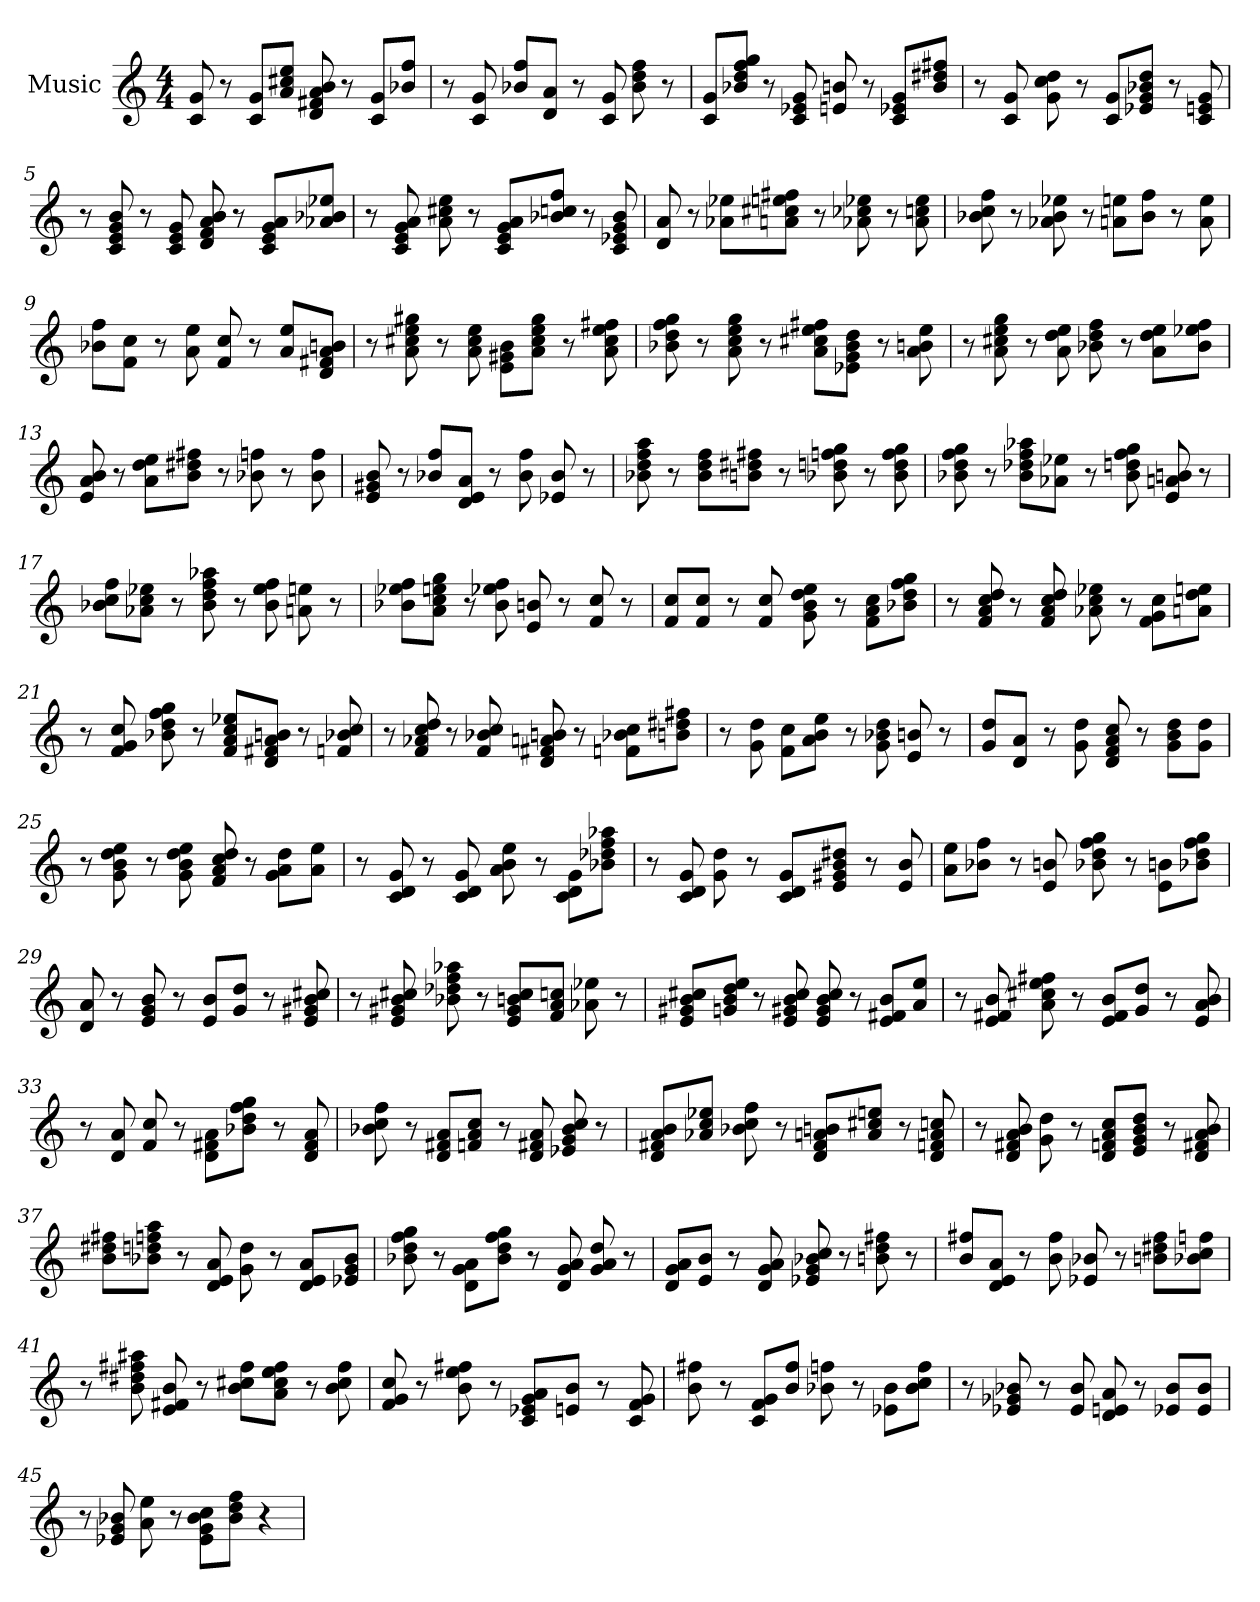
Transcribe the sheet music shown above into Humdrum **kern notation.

**kern
*part1
*staff1
*I"Music
*clefG2
*k[]
*M4/4
*MM170
=1
8c 8g
8r
8c/ 8g/L
8a/ 8cc#/ 8ee/J
8d 8f# 8a 8b
8r
8c/ 8g/L
8b-/ 8ff/J
=2
8r
8c 8g
8b-/ 8ff/L
8d/ 8a/J
8r
8c 8g
8b- 8dd 8ff
8r
=3
8c/ 8g/L
8b-/ 8dd/ 8ff/ 8gg/J
8r
8c 8e- 8g
8e 8b
8r
8c/ 8e-/ 8g/L
8b/ 8dd#/ 8ff#/J
=4
8r
8c 8g
8g 8cc 8dd
8r
8c/ 8g/L
8e-/ 8g/ 8b-/ 8dd/J
8r
8c 8e 8g
=5
8r
8c 8e 8g 8b
8r
8c 8e 8g
8d 8f 8a 8b
8r
8c/ 8e/ 8g/ 8a/L
8a-/ 8b-/ 8ee-/J
=6
8r
8c 8e 8g 8a
8a 8cc# 8ee
8r
8c/ 8e/ 8g/ 8a/L
8b-/ 8cc/ 8ff/J
8r
8c 8e- 8g 8b-
=7
8d 8a
8r
8a-\ 8ee-\L
8a\ 8cc#\ 8ee\ 8ff#\J
8r
8a- 8cc- 8ee-
8r
8a- 8cc 8ee-
=8
8b- 8cc 8ff
8r
8a- 8b- 8ee-
8r
8a\ 8ee\L
8b-\ 8ff\J
8r
8a 8ee
=9
8b-\ 8ff\L
8f\ 8cc\J
8r
8a 8ee
8f 8cc
8r
8a/ 8ee/L
8d/ 8f#/ 8a/ 8b/J
=10
8r
8a 8cc# 8ee 8gg#
8r
8a 8cc# 8ee
8e\ 8g#\ 8b\L
8a\ 8cc#\ 8ee\ 8gg#\J
8r
8a 8cc# 8ee 8ff#
=11
8b- 8dd 8ff 8gg
8r
8a 8cc 8ee 8gg
8r
8a\ 8cc#\ 8ee\ 8ff#\L
8e-\ 8g\ 8b-\ 8dd\J
8r
8a 8b 8ee
=12
8r
8a 8cc# 8ee 8gg
8r
8a 8dd 8ee
8b- 8dd 8ff
8r
8a\ 8dd\ 8ee\L
8b-\ 8ee-\ 8ff\J
=13
8e 8a 8b
8r
8a\ 8dd\ 8ee\L
8b\ 8dd#\ 8ff#\J
8r
8b- 8ff
8r
8b- 8ff
=14
8e 8g# 8b
8r
8b-/ 8ff/L
8d/ 8e/ 8a/J
8r
8b- 8ff
8e- 8b-
8r
=15
8b- 8dd 8ff 8aa
8r
8b-\ 8dd\ 8ff\L
8b\ 8dd#\ 8ff#\J
8r
8b- 8dd 8ff 8gg
8r
8b- 8dd 8ff 8gg
=16
8b- 8dd 8ff 8gg
8r
8b-\ 8dd-\ 8ff\ 8aa-\L
8a-\ 8ee-\J
8r
8b- 8dd 8ff 8gg
8e 8a 8b
8r
=17
8b-\ 8cc\ 8ff\L
8a-\ 8cc\ 8ee-\J
8r
8b- 8dd 8ff 8aa-
8r
8b- 8ee- 8ff
8a 8ee
8r
=18
8b-\ 8ee-\ 8ff\L
8a\ 8cc\ 8ee\ 8gg\J
8r
8b- 8ee- 8ff
8e 8b
8r
8f 8cc
8r
=19
8f/ 8cc/L
8f/ 8cc/J
8r
8f 8cc
8g 8b 8dd 8ee
8r
8f\ 8a\ 8cc\L
8b-\ 8dd\ 8ff\ 8gg\J
=20
8r
8f 8a 8cc 8dd
8r
8f 8a 8cc 8dd
8a- 8cc 8ee-
8r
8f\ 8g\ 8cc\L
8a\ 8dd\ 8ee\J
=21
8r
8f 8g 8cc
8b- 8dd 8ff 8gg
8r
8f/ 8a/ 8cc/ 8ee-/L
8d/ 8f#/ 8a/ 8b/J
8r
8f 8b- 8cc
=22
8r
8f 8a- 8cc 8dd
8r
8f 8b- 8cc
8d 8f# 8a 8b
8r
8f\ 8b-\ 8cc\L
8b\ 8dd#\ 8ff#\J
=23
8r
8g 8dd
8f\ 8cc\L
8a\ 8b\ 8ee\J
8r
8g 8b- 8dd
8e 8b
8r
=24
8g/ 8dd/L
8d/ 8a/J
8r
8g 8dd
8d 8f 8a 8cc
8r
8g\ 8b\ 8dd\L
8g\ 8dd\J
=25
8r
8g 8b 8dd 8ee
8r
8g 8b 8dd 8ee
8f 8a 8cc 8dd
8r
8g\ 8a\ 8dd\L
8a\ 8ee\J
=26
8r
8c 8d 8g
8r
8c 8d 8g
8a 8b 8ee
8r
8c\ 8d\ 8g\L
8b-\ 8dd-\ 8ff\ 8aa-\J
=27
8r
8c 8d 8g
8g 8dd
8r
8c/ 8d/ 8g/L
8e/ 8g#/ 8b/ 8dd#/J
8r
8e 8b
=28
8a\ 8ee\L
8b-\ 8ff\J
8r
8e 8b
8b- 8dd 8ff 8gg
8r
8e\ 8b\L
8b-\ 8dd\ 8ff\ 8gg\J
=29
8d 8a
8r
8e 8g 8b
8r
8e/ 8b/L
8g/ 8dd/J
8r
8e 8g# 8b 8cc#
=30
8r
8e 8g# 8b 8cc#
8b- 8dd- 8ff 8aa-
8r
8e/ 8g#/ 8b/ 8cc#/L
8f/ 8a/ 8cc/J
8a- 8ee-
8r
=31
8e/ 8g#/ 8b/ 8cc#/L
8g/ 8b/ 8dd/ 8ee/J
8r
8e 8g# 8b 8cc#
8e 8g# 8b 8cc#
8r
8e/ 8f#/ 8b/L
8a/ 8ee/J
=32
8r
8e 8f# 8b
8a 8cc# 8ee 8ff#
8r
8e/ 8f#/ 8b/L
8g/ 8dd/J
8r
8e 8a 8b
=33
8r
8d 8a
8f 8cc
8r
8d\ 8f#\ 8a\L
8b-\ 8dd\ 8ff\ 8gg\J
8r
8d 8f# 8a
=34
8b- 8cc 8ff
8r
8d/ 8f#/ 8a/L
8f/ 8a/ 8cc/J
8r
8d 8f# 8a
8e- 8g 8b- 8cc
8r
=35
8d/ 8f#/ 8a/ 8b/L
8a-/ 8cc/ 8ee-/J
8b- 8cc 8ff
8r
8d/ 8f#/ 8a/ 8b/L
8a/ 8cc#/ 8ee/J
8r
8d 8f 8a 8cc
=36
8r
8d 8f# 8a 8b
8g 8dd
8r
8d/ 8f/ 8a/ 8cc/L
8e/ 8g/ 8b/ 8dd/J
8r
8d 8f# 8a 8b
=37
8b\ 8dd#\ 8ff#\L
8b-\ 8dd\ 8ff\ 8aa\J
8r
8d 8e 8a
8g 8dd
8r
8d/ 8e/ 8a/L
8e-/ 8g/ 8b-/J
=38
8b- 8dd 8ff 8gg
8r
8d\ 8g\ 8a\L
8b-\ 8dd\ 8ff\ 8gg\J
8r
8d 8g 8a
8g 8a 8dd
8r
=39
8d/ 8g/ 8a/L
8e/ 8b/J
8r
8d 8g 8a
8e- 8g 8b- 8cc
8r
8b 8dd 8ff#
8r
=40
8b/ 8ff#/L
8d/ 8e/ 8a/J
8r
8b 8ff#
8e- 8b-
8r
8b\ 8dd#\ 8ff#\L
8b-\ 8cc\ 8ff\J
=41
8r
8b 8dd# 8ff# 8aa#
8e 8f# 8b
8r
8b\ 8cc#\ 8ff#\L
8a\ 8cc#\ 8ee\ 8ff#\J
8r
8b 8cc# 8ff#
=42
8f 8g 8cc
8r
8b 8ee 8ff#
8r
8c/ 8e-/ 8g/ 8a/L
8e/ 8b/J
8r
8c 8f 8g
=43
8b 8ff#
8r
8c/ 8f/ 8g/L
8b/ 8ff#/J
8b- 8ff
8r
8e-\ 8b-\L
8b-\ 8cc\ 8ff\J
=44
8r
8e- 8g- 8b-
8r
8e- 8b-
8d 8e 8a
8r
8e-/ 8b-/L
8e-/ 8b-/J
=45
8r
8e- 8g 8b-
8a 8ee
8r
8e-\ 8g\ 8b-\ 8cc\L
8b-\ 8dd\ 8ff\J
4r
=
*-
